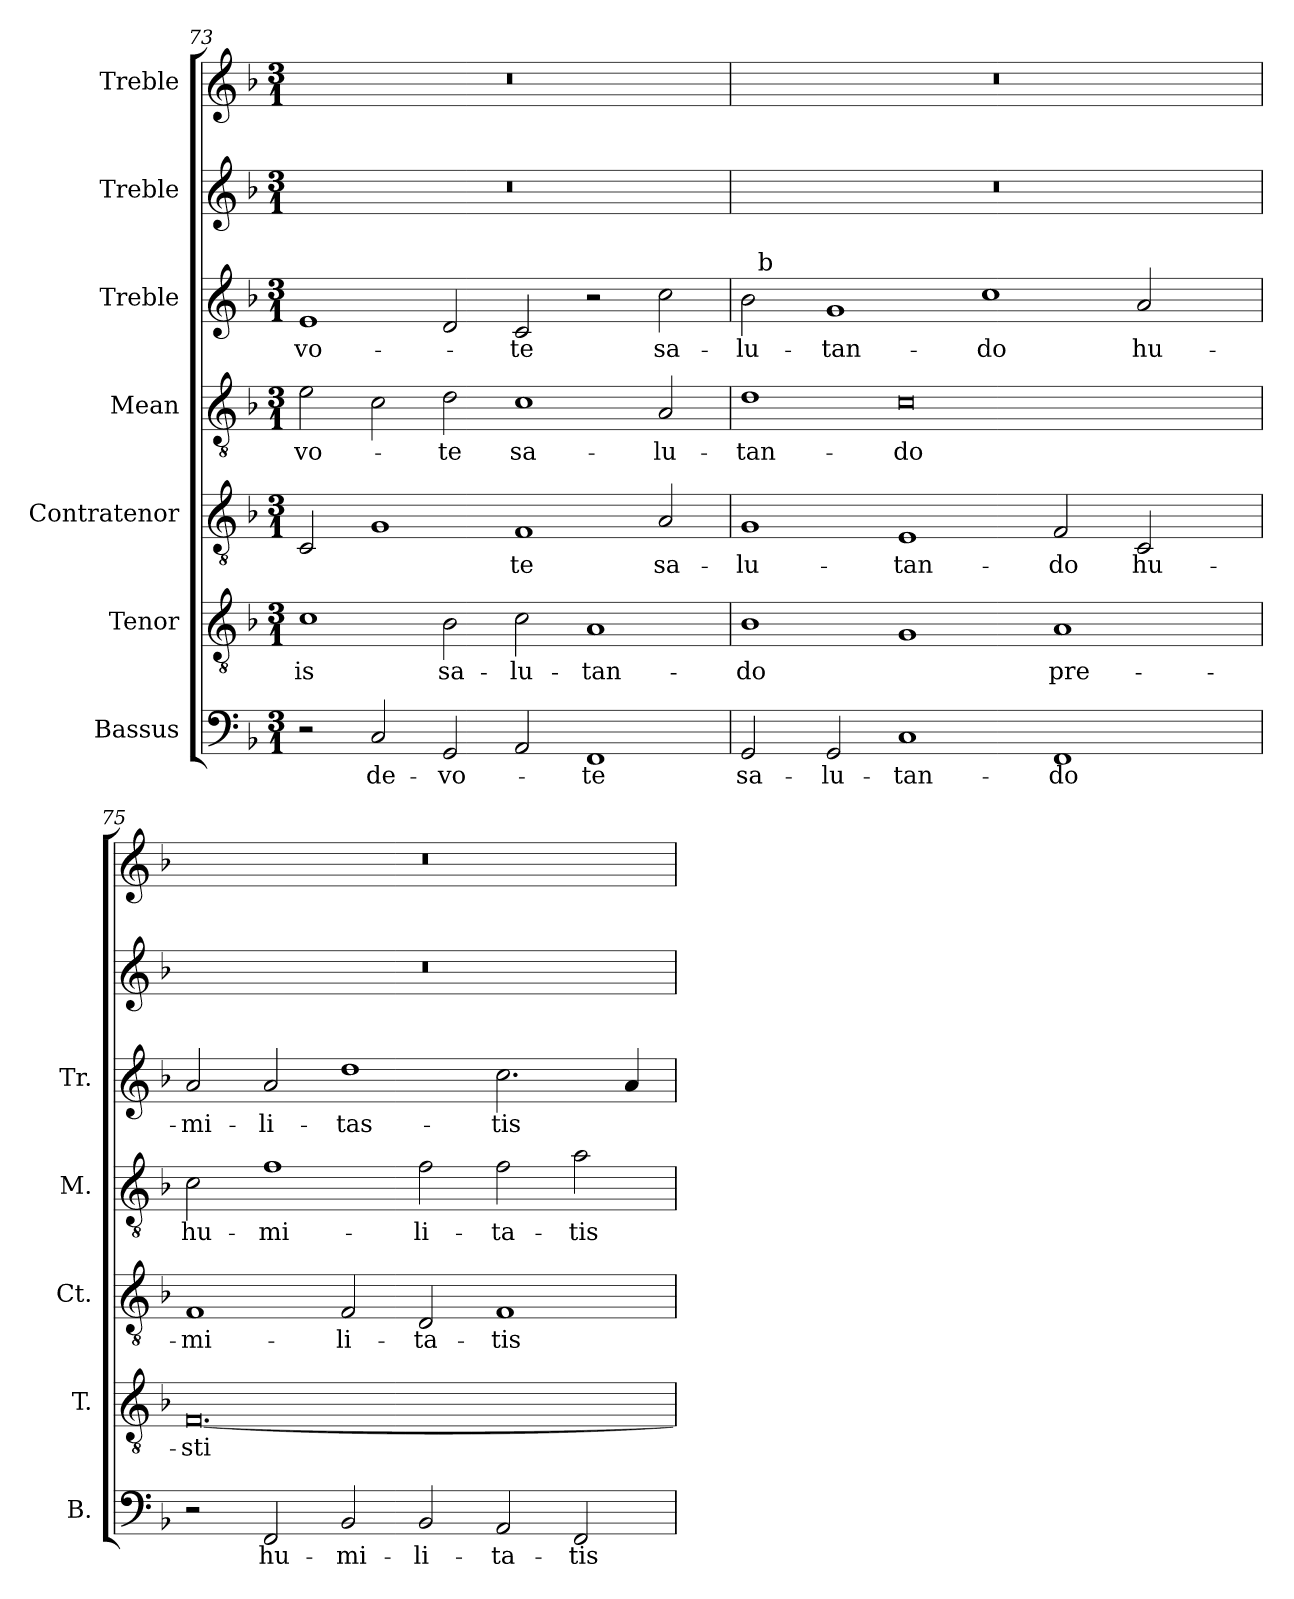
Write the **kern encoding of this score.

**kern	**text	**kern	**text	**kern	**text	**kern	**text	**kern	**text	**kern	**kern
*part7	*part7	*part6	*part6	*part5	*part5	*part4	*part4	*part3	*part3	*part2	*part1
*staff7	*staff7	*staff6	*staff6	*staff5	*staff5	*staff4	*staff4	*staff3	*staff3	*staff2	*staff1
*I"Bassus	*	*I"Tenor	*	*I"Contratenor	*	*I"Mean	*	*I"Treble	*	*I"Treble	*I"Treble
*I'B.	*	*I'T.	*	*I'Ct.	*	*I'M.	*	*I'Tr.	*	*	*
!!LO:PB:g=z
*clefF4	*	*clefGv2	*	*clefGv2	*	*clefGv2	*	*clefG2	*	*clefG2	*clefG2
*	*	*ITrd7c12	*	*ITrd7c12	*	*ITrd7c12	*	*	*	*	*
*k[b-]	*	*k[b-]	*	*k[b-]	*	*k[b-]	*	*k[b-]	*	*k[b-]	*k[b-]
*F:	*	*F:	*	*F:	*	*F:	*	*F:	*	*F:	*F:
*M3/1	*	*M3/1	*	*M3/1	*	*M3/1	*	*M3/1	*	*M3/1	*M3/1
=73	=73	=73	=73	=73	=73	=73	=73	=73	=73	=73	=73
!	!	!	!LO:LY:b:color=#000000	!	!	!	!	!	!	!	!
!	!	!	!	!	!	!	!LO:LY:b:color=#000000	!	!	!	!
!	!	!	!	!	!	!	!	!	!LO:LY:b:color=#000000	!LO:N:vis=1	!LO:N:vis=1
2r	.	1Ci	-is	2CCi/	.	2Ei\	-vo-	1ei	-vo-	0.r	0.r
!	!LO:LY:b:color=#000000	!	!	!	!	!	!	!	!	!	!
2Ci/	de-	.	.	1GGi	.	2Ci\	.	.	.	.	.
!	!LO:LY:b:color=#000000	!	!	!	!	!	!	!	!	!	!
!	!	!	!LO:LY:b:color=#000000	!	!	!	!	!	!	!	!
!	!	!	!	!	!	!	!LO:LY:b:color=#000000	!	!	!	!
2GGi/	-vo-	2BB-i\	sa-	.	.	2Di\	-te	2di/	.	.	.
!	!	!	!LO:LY:b:color=#000000	!	!	!	!	!	!	!	!
!	!	!	!	!	!LO:LY:b:color=#000000	!	!	!	!	!	!
!	!	!	!	!	!	!	!LO:LY:b:color=#000000	!	!	!	!
!	!	!	!	!	!	!	!	!	!LO:LY:b:color=#000000	!	!
2AAi/	.	2Ci\	-lu-	1FFi	-te	1Ci	sa-	2ci/	-te	.	.
!	!LO:LY:b:color=#000000	!	!	!	!	!	!	!	!	!	!
!	!	!	!LO:LY:b:color=#000000	!	!	!	!	!	!	!	!
1FFi	-te	1AAi	-tan-	.	.	.	.	2r	.	.	.
!	!	!	!	!	!LO:LY:b:color=#000000	!	!	!	!	!	!
!	!	!	!	!	!	!	!LO:LY:b:color=#000000	!	!	!	!
!	!	!	!	!	!	!	!	!	!LO:LY:b:color=#000000	!	!
.	.	.	.	2AAi/	sa-	2AAi/	-lu-	2cci\	sa-	.	.
=74	=74	=74	=74	=74	=74	=74	=74	=74	=74	=74	=74
!	!LO:LY:b:color=#000000	!	!	!	!	!	!	!	!	!	!
!	!	!	!LO:LY:b:color=#000000	!	!	!	!	!	!	!	!
!	!	!	!	!	!LO:LY:b:color=#000000	!	!	!	!	!	!
!	!	!	!	!	!	!	!LO:LY:b:color=#000000	!	!	!	!
!	!	!	!	!	!	!	!	!	!LO:LY:b:color=#000000	!LO:N:vis=1	!LO:N:vis=1
*	*	*	*	*	*	*	*	*^	*	*	*
2GGi/	sa-	1BB-i	-do	1GGi	-lu-	1Di	-tan-	2b-i\	32ryy	-lu-	0.r	0.r
.	.	.	.	.	.	.	.	.	256ryy	.	.	.
!	!	!	!	!	!	!	!	!	!LO:TX:a:t=b	!	!	!
.	.	.	.	.	.	.	.	.	1ryy	.	.	.
!	!LO:LY:b:color=#000000	!	!	!	!	!	!	!	!	!	!	!
!	!	!	!	!	!	!	!	!	!	!LO:LY:b:color=#000000	!	!
2GGi/	-lu-	.	.	.	.	.	.	1gi	.	-tan-	.	.
!	!LO:LY:b:color=#000000	!	!	!	!	!	!	!	!	!	!	!
!	!	!	!	!	!LO:LY:b:color=#000000	!	!	!	!	!	!	!
!	!	!	!	!	!	!	!LO:LY:b:color=#000000	!	!	!	!	!
1Ci	-tan-	1GGi	.	1EEi	-tan-	0Ci	-do	.	.	.	.	.
.	.	.	.	.	.	.	.	.	1ryy	.	.	.
!	!	!	!	!	!	!	!	!	!	!LO:LY:b:color=#000000	!	!
.	.	.	.	.	.	.	.	1cci	.	-do	.	.
!	!LO:LY:b:color=#000000	!	!	!	!	!	!	!	!	!	!	!
!	!	!	!LO:LY:b:color=#000000	!	!	!	!	!	!	!	!	!
!	!	!	!	!	!LO:LY:b:color=#000000	!	!	!	!	!	!	!
1FFi	-do	1AAi	pre-	2FFi/	-do	.	.	.	.	.	.	.
.	.	.	.	.	.	.	.	.	2ryy	.	.	.
!	!	!	!	!	!LO:LY:b:color=#000000	!	!	!	!	!	!	!
!	!	!	!	!	!	!	!	!	!	!LO:LY:b:color=#000000	!	!
.	.	.	.	2CCi/	hu-	.	.	2ai/	.	hu-	.	.
.	.	.	.	.	.	.	.	.	4ryy	.	.	.
.	.	.	.	.	.	.	.	.	8ryy	.	.	.
.	.	.	.	.	.	.	.	.	16ryy	.	.	.
.	.	.	.	.	.	.	.	.	64..ryy	.	.	.
*	*	*	*	*	*	*	*	*v	*v	*	*	*
=75	=75	=75	=75	=75	=75	=75	=75	=75	=75	=75	=75
*	*	*	*	*	*	*	*	*^	*	*	*
!	!	!	!LO:LY:b:color=#000000	!	!	!	!	!	!	!	!	!
*	*	*	*	*	*	*	*	*v	*v	*	*	*
*	*	*	*	*	*	*	*	*^	*	*	*
!	!	!	!	!	!LO:LY:b:color=#000000	!	!	!	!	!	!	!
*	*	*	*	*	*	*	*	*v	*v	*	*	*
*	*	*	*	*	*	*	*	*^	*	*	*
!	!	!	!	!	!	!	!LO:LY:b:color=#000000	!	!	!	!	!
*	*	*	*	*	*	*	*	*v	*v	*	*	*
*	*	*	*	*	*	*	*	*^	*	*	*
!	!	!	!	!	!	!	!	!	!	!LO:LY:b:color=#000000	!LO:N:vis=1	!LO:N:vis=1
*	*	*	*	*	*	*	*	*v	*v	*	*	*
2r	.	[<0.FFi	-sti-	1FFi	-mi-	2Ci\	hu-	2ai/	-mi-	0.r	0.r
!	!LO:LY:b:color=#000000	!	!	!	!	!	!	!	!	!	!
!	!	!	!	!	!	!	!LO:LY:b:color=#000000	!	!	!	!
!	!	!	!	!	!	!	!	!	!LO:LY:b:color=#000000	!	!
2FFi/	hu-	.	.	.	.	1Fi	-mi-	2ai/	-li-	.	.
!	!LO:LY:b:color=#000000	!	!	!	!	!	!	!	!	!	!
!	!	!	!	!	!LO:LY:b:color=#000000	!	!	!	!	!	!
!	!	!	!	!	!	!	!	!	!LO:LY:b:color=#000000	!	!
2BB-i/	-mi-	.	.	2FFi/	-li-	.	.	1ddi	-tas-	.	.
!	!LO:LY:b:color=#000000	!	!	!	!	!	!	!	!	!	!
!	!	!	!	!	!LO:LY:b:color=#000000	!	!	!	!	!	!
!	!	!	!	!	!	!	!LO:LY:b:color=#000000	!	!	!	!
2BB-i/	-li-	.	.	2DDi/	-ta-	2Fi\	-li-	.	.	.	.
!	!LO:LY:b:color=#000000	!	!	!	!	!	!	!	!	!	!
!	!	!	!	!	!LO:LY:b:color=#000000	!	!	!	!	!	!
!	!	!	!	!	!	!	!LO:LY:b:color=#000000	!	!	!	!
!	!	!	!	!	!	!	!	!	!LO:LY:b:color=#000000	!	!
2AAi/	-ta-	.	.	1FFi	-tis	2Fi\	-ta-	2.cci\	-tis	.	.
!	!LO:LY:b:color=#000000	!	!	!	!	!	!	!	!	!	!
!	!	!	!	!	!	!	!LO:LY:b:color=#000000	!	!	!	!
2FFi/	-tis	.	.	.	.	2Ai\	-tis	.	.	.	.
.	.	.	.	.	.	.	.	4ai/	.	.	.
=	=	=	=	=	=	=	=	=	=	=	=
*-	*-	*-	*-	*-	*-	*-	*-	*-	*-	*-	*-
